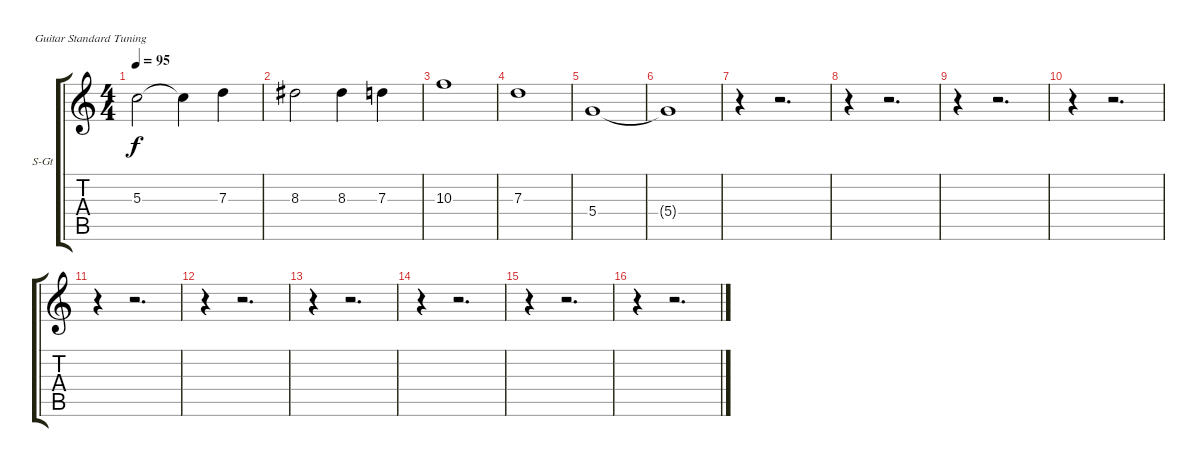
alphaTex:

\bracketExtendMode groupsimilarinstruments
\firstSystemTrackNameOrientation horizontal
\otherSystemsTrackNameOrientation horizontal
\track ("Äîðîæêà 3" "S-Gt") {instrument stringensemble1}
\staff {score tabs}
\tuning (E4 B3 G3 D3 A2 E2)
\displaytranspose 12
\ts (4 4)
\tempo 95
\clef g2
\ks c
5.3.2{dy f} 5.3{t}.4 7.3.4 |
8.3.2 8.3.4 7.3.4 |
10.3.1 |
7.3.1 |
5.4.1 |
5.4{t}.1 |
r.4 r.2{d} |
r.4 r.2{d} |
r.4 r.2{d} |
r.4 r.2{d} |
r.4 r.2{d} |
r.4 r.2{d} |
r.4 r.2{d} |
r.4 r.2{d} |
r.4 r.2{d} |
r.4 r.2{d}
